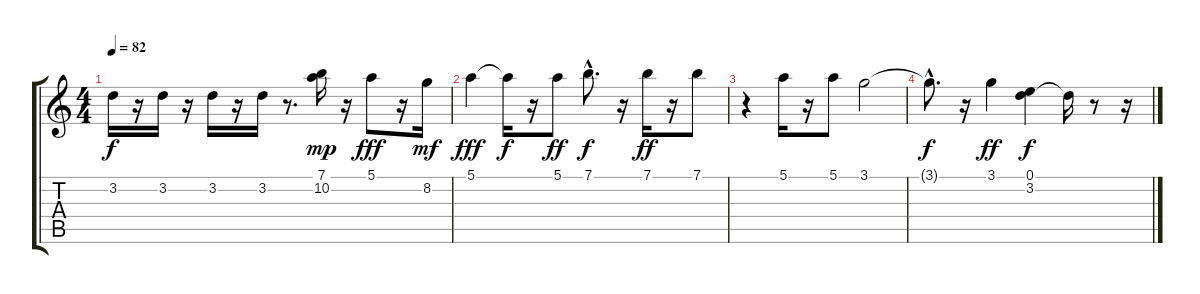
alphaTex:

\track "" {instrument electricguitarjazz}
\staff {score tabs}
\tuning (E4 B3 G3 D3 A2 E2) {hide}
\ts (4 4)
\tempo 82
\clef g2
\ks c
3.2{t}.16{dy f} r.16 3.2.16 r.16 3.2.16 r.16 3.2.16 r.8{d} (7.1 10.2).16{dy mp} r.16 5.1.8{dy fff} r.16 8.2.16{dy mf} |
5.1.4{dy fff} 5.1{t}.16{dy f} r.16 5.1.8{dy ff} 7.1{hac}.8{d dy f} r.16 7.1.16{dy ff} r.16 7.1.8 |
r.4 5.1.16 r.16 5.1.8 3.1.2 |
3.1{hac t}.8{d dy f} r.16 3.1.4{dy ff} (0.1 3.2).4{dy f} 3.2{t}.16 r.8 r.16
